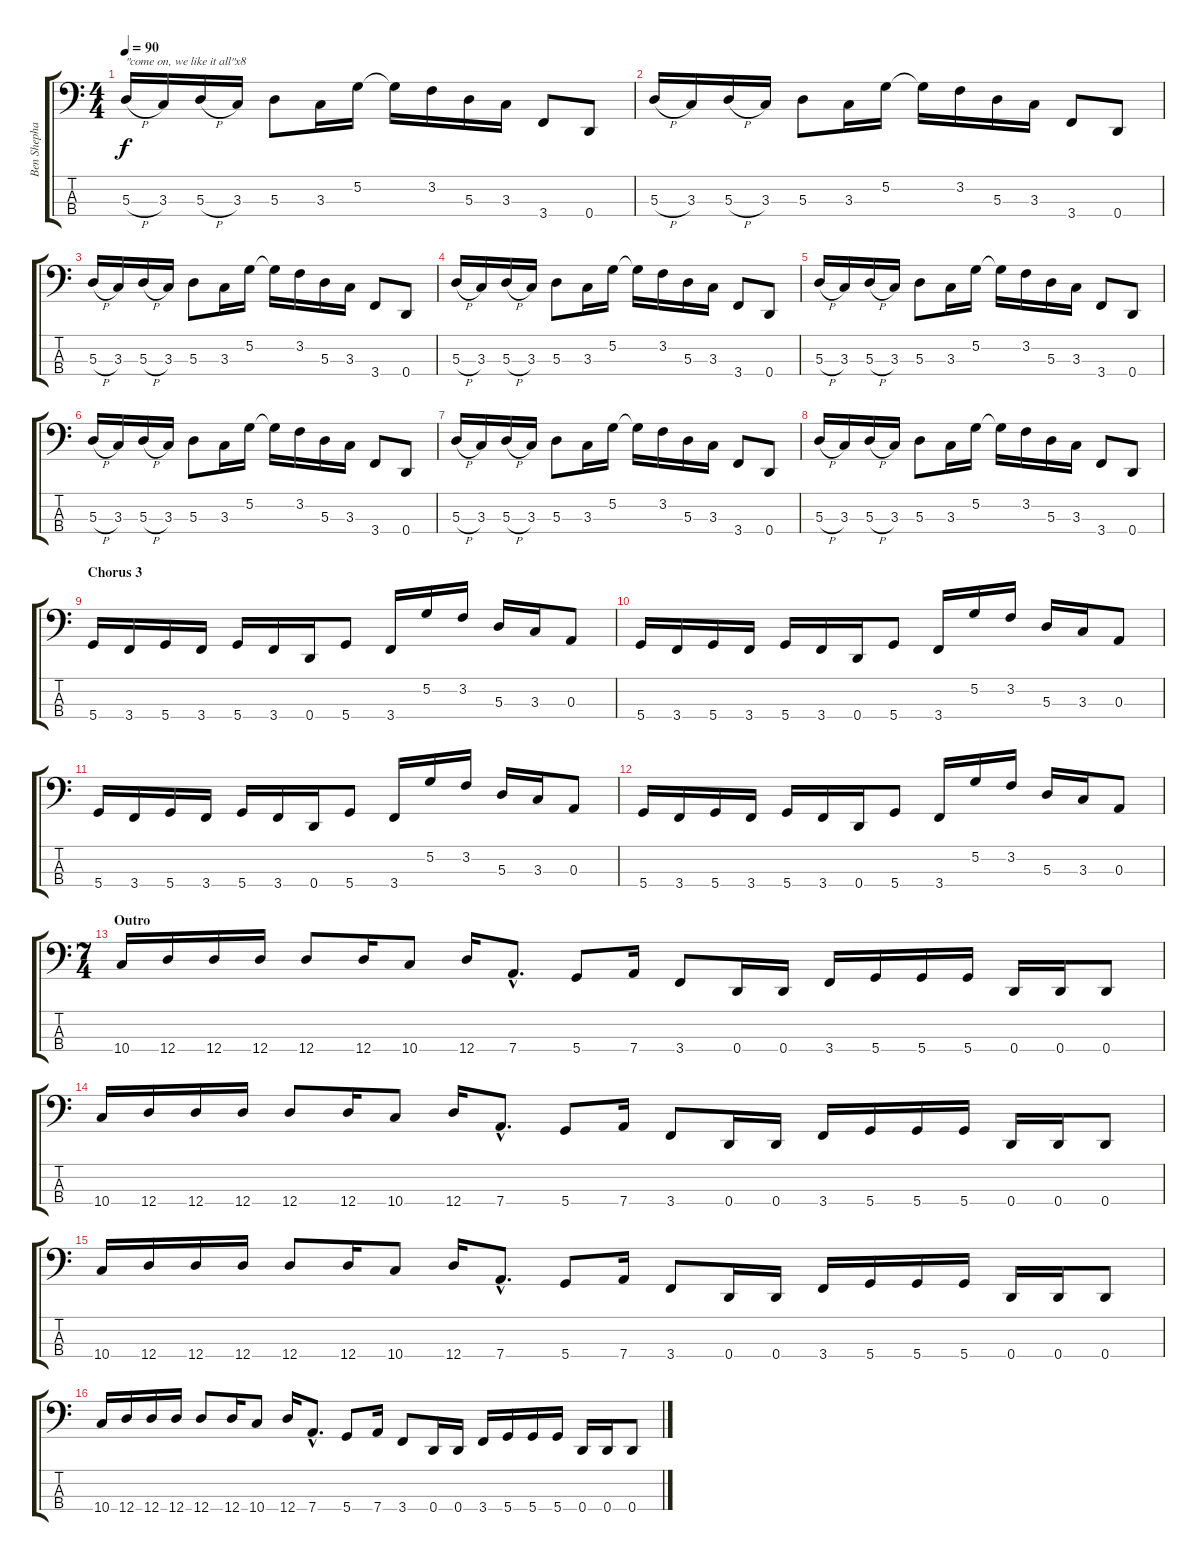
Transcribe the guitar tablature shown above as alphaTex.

\track ("Ben Shephard" "Ben Shepha") {instrument electricbassfinger}
\staff {score tabs}
\tuning (G2 D2 A1 D1) {hide}
\ts (4 4)
\tempo 90
\clef f4
\ks c
5.3{h}.16{txt "\"come on, we like it all\"x8" dy f} 3.3.16 5.3{h}.16 3.3.16 5.3.8 3.3.16 5.2.16 5.2{t}.16 3.2.16 5.3.16 3.3.16 3.4.8 0.4.8 |
5.3{h}.16 3.3.16 5.3{h}.16 3.3.16 5.3.8 3.3.16 5.2.16 5.2{t}.16 3.2.16 5.3.16 3.3.16 3.4.8 0.4.8 |
5.3{h}.16 3.3.16 5.3{h}.16 3.3.16 5.3.8 3.3.16 5.2.16 5.2{t}.16 3.2.16 5.3.16 3.3.16 3.4.8 0.4.8 |
5.3{h}.16 3.3.16 5.3{h}.16 3.3.16 5.3.8 3.3.16 5.2.16 5.2{t}.16 3.2.16 5.3.16 3.3.16 3.4.8 0.4.8 |
5.3{h}.16 3.3.16 5.3{h}.16 3.3.16 5.3.8 3.3.16 5.2.16 5.2{t}.16 3.2.16 5.3.16 3.3.16 3.4.8 0.4.8 |
5.3{h}.16 3.3.16 5.3{h}.16 3.3.16 5.3.8 3.3.16 5.2.16 5.2{t}.16 3.2.16 5.3.16 3.3.16 3.4.8 0.4.8 |
5.3{h}.16 3.3.16 5.3{h}.16 3.3.16 5.3.8 3.3.16 5.2.16 5.2{t}.16 3.2.16 5.3.16 3.3.16 3.4.8 0.4.8 |
5.3{h}.16 3.3.16 5.3{h}.16 3.3.16 5.3.8 3.3.16 5.2.16 5.2{t}.16 3.2.16 5.3.16 3.3.16 3.4.8 0.4.8 |
\section ("" "Chorus 3")
5.4.16 3.4.16 5.4.16 3.4.16 5.4.16 3.4.16 0.4.16 5.4.8 3.4.16 5.2.16 3.2.16 5.3.16 3.3.16 0.3.8 |
5.4.16 3.4.16 5.4.16 3.4.16 5.4.16 3.4.16 0.4.16 5.4.8 3.4.16 5.2.16 3.2.16 5.3.16 3.3.16 0.3.8 |
5.4.16 3.4.16 5.4.16 3.4.16 5.4.16 3.4.16 0.4.16 5.4.8 3.4.16 5.2.16 3.2.16 5.3.16 3.3.16 0.3.8 |
5.4.16 3.4.16 5.4.16 3.4.16 5.4.16 3.4.16 0.4.16 5.4.8 3.4.16 5.2.16 3.2.16 5.3.16 3.3.16 0.3.8 |
\ts (7 4)
\section ("" "Outro")
10.4.16 12.4.16 12.4.16 12.4.16 12.4.8 12.4.16 10.4.8 12.4.16 7.4{hac}.8{d} 5.4.8 7.4.16 3.4.8 0.4.16 0.4.16 3.4.16 5.4.16 5.4.16 5.4.16 0.4.16 0.4.16 0.4.8 |
10.4.16 12.4.16 12.4.16 12.4.16 12.4.8 12.4.16 10.4.8 12.4.16 7.4{hac}.8{d} 5.4.8 7.4.16 3.4.8 0.4.16 0.4.16 3.4.16 5.4.16 5.4.16 5.4.16 0.4.16 0.4.16 0.4.8 |
10.4.16 12.4.16 12.4.16 12.4.16 12.4.8 12.4.16 10.4.8 12.4.16 7.4{hac}.8{d} 5.4.8 7.4.16 3.4.8 0.4.16 0.4.16 3.4.16 5.4.16 5.4.16 5.4.16 0.4.16 0.4.16 0.4.8 |
10.4.16 12.4.16 12.4.16 12.4.16 12.4.8 12.4.16 10.4.8 12.4.16 7.4{hac}.8{d} 5.4.8 7.4.16 3.4.8 0.4.16 0.4.16 3.4.16 5.4.16 5.4.16 5.4.16 0.4.16 0.4.16 0.4.8
